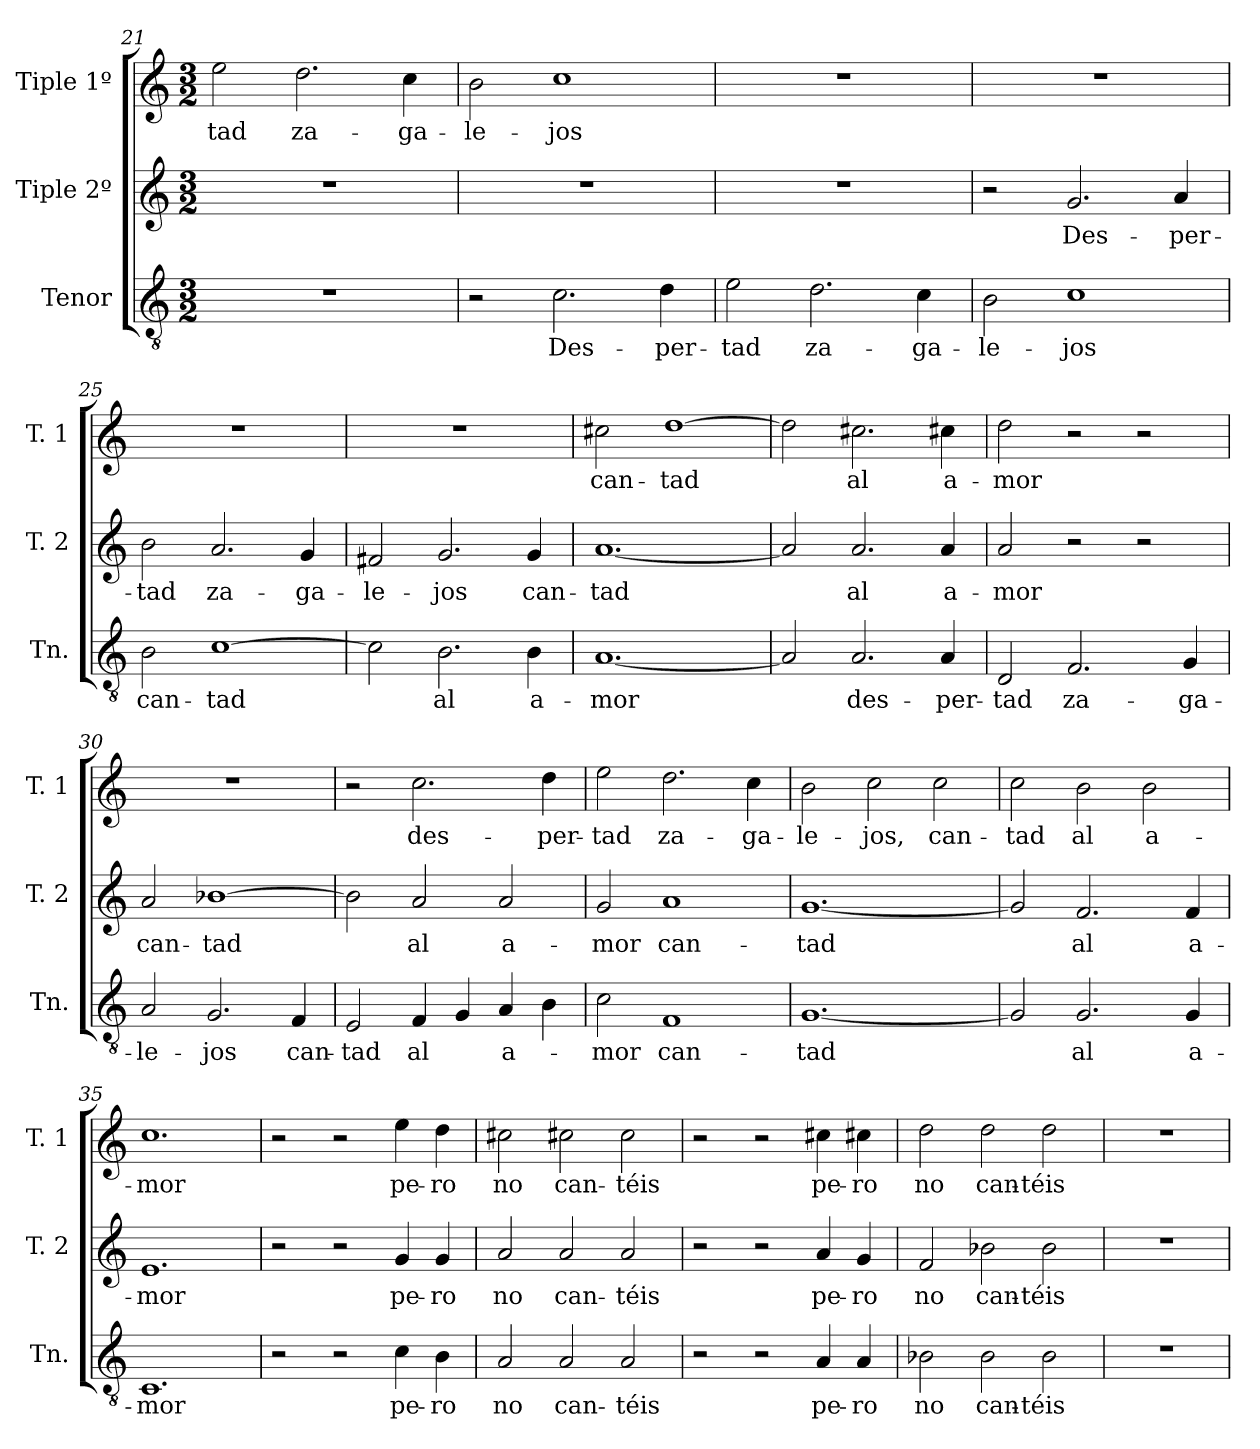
**kern	**text	**kern	**text	**kern	**text
*part3	*part3	*part2	*part2	*part1	*part1
*staff3	*staff3	*staff2	*staff2	*staff1	*staff1
*I"Tenor	*	*I"Tiple 2º	*	*I"Tiple 1º	*
*I'Tn.	*	*I'T. 2	*	*I'T. 1	*
*clefGv2	*	*clefG2	*	*clefG2	*
*M3/2	*	*M3/2	*	*M3/2	*
=21	=21	=21	=21	=21	=21
1.r	.	1.r	.	2ee	-tad
.	.	.	.	2.dd	za-
.	.	.	.	4cc	-ga-
=22	=22	=22	=22	=22	=22
2r	.	1.r	.	2b	-le-
2.c	Des-	.	.	1cc	-jos
4d	-per-	.	.	.	.
=23	=23	=23	=23	=23	=23
2e	-tad	1.r	.	1.r	.
2.d	za-	.	.	.	.
4c	-ga-	.	.	.	.
=24	=24	=24	=24	=24	=24
2B	-le-	2r	.	1.r	.
1c	-jos	2.g	Des-	.	.
.	.	4a	-per-	.	.
=25	=25	=25	=25	=25	=25
2B	can-	2b	-tad	1.r	.
[1c	-tad	2.a	za-	.	.
.	.	4g	-ga-	.	.
=26	=26	=26	=26	=26	=26
2c]	.	2f#X	-le-	1.r	.
2.B	al	2.g	-jos	.	.
4B	a-	4g	can-	.	.
=27	=27	=27	=27	=27	=27
[1.A	-mor	[1.a	-tad	2cc#X	can-
.	.	.	.	[1dd	-tad
=28	=28	=28	=28	=28	=28
2A]	.	2a]	.	2dd]	.
2.A	des-	2.a	al	2.cc#X	al
4A	-per-	4a	a-	4cc#X	a-
=29	=29	=29	=29	=29	=29
2D	-tad	2a	-mor	2dd	-mor
2.F	za-	2r	.	2r	.
.	.	2r	.	2r	.
4G	-ga-	.	.	.	.
=30	=30	=30	=30	=30	=30
2A	-le-	2a	can-	1.r	.
2.G	-jos	[1b-X	-tad	.	.
4F	can-	.	.	.	.
=31	=31	=31	=31	=31	=31
2E	-tad	2b-]	.	2r	.
4F	al	2a	al	2.cc	des-
4G	.	.	.	.	.
4A	a-	2a	a-	.	.
4B	.	.	.	4dd	-per-
=32	=32	=32	=32	=32	=32
2c	-mor	2g	-mor	2ee	-tad
1F	can-	1a	can-	2.dd	za-
.	.	.	.	4cc	-ga-
=33	=33	=33	=33	=33	=33
[1.G	-tad	[1.g	-tad	2b	-le-
.	.	.	.	2cc	-jos,
.	.	.	.	2cc	can-
=34	=34	=34	=34	=34	=34
2G]	.	2g]	.	2cc	-tad
2.G	al	2.f	al	2b	al
.	.	.	.	2b	a-
4G	a-	4f	a-	.	.
=35	=35	=35	=35	=35	=35
1.C	-mor	1.e	-mor	1.cc	-mor
=36	=36	=36	=36	=36	=36
2r	.	2r	.	2r	.
2r	.	2r	.	2r	.
4c	pe-	4g	pe-	4ee	pe-
4B	-ro	4g	-ro	4dd	-ro
=37	=37	=37	=37	=37	=37
2A	no	2a	no	2cc#X	no
2A	can-	2a	can-	2cc#X	can-
2A	-téis	2a	-téis	2cc#i	-téis
=38	=38	=38	=38	=38	=38
2r	.	2r	.	2r	.
2r	.	2r	.	2r	.
4A	pe-	4a	pe-	4cc#X	pe-
4A	-ro	4g	-ro	4cc#X	-ro
=39	=39	=39	=39	=39	=39
2B-X	no	2f	no	2dd	no
2B-	can-	2b-X	can-	2dd	can-
2B-	-téis	2b-	-téis	2dd	-téis
=40	=40	=40	=40	=40	=40
1.r	.	1.r	.	1.r	.
=	=	=	=	=	=
*-	*-	*-	*-	*-	*-
